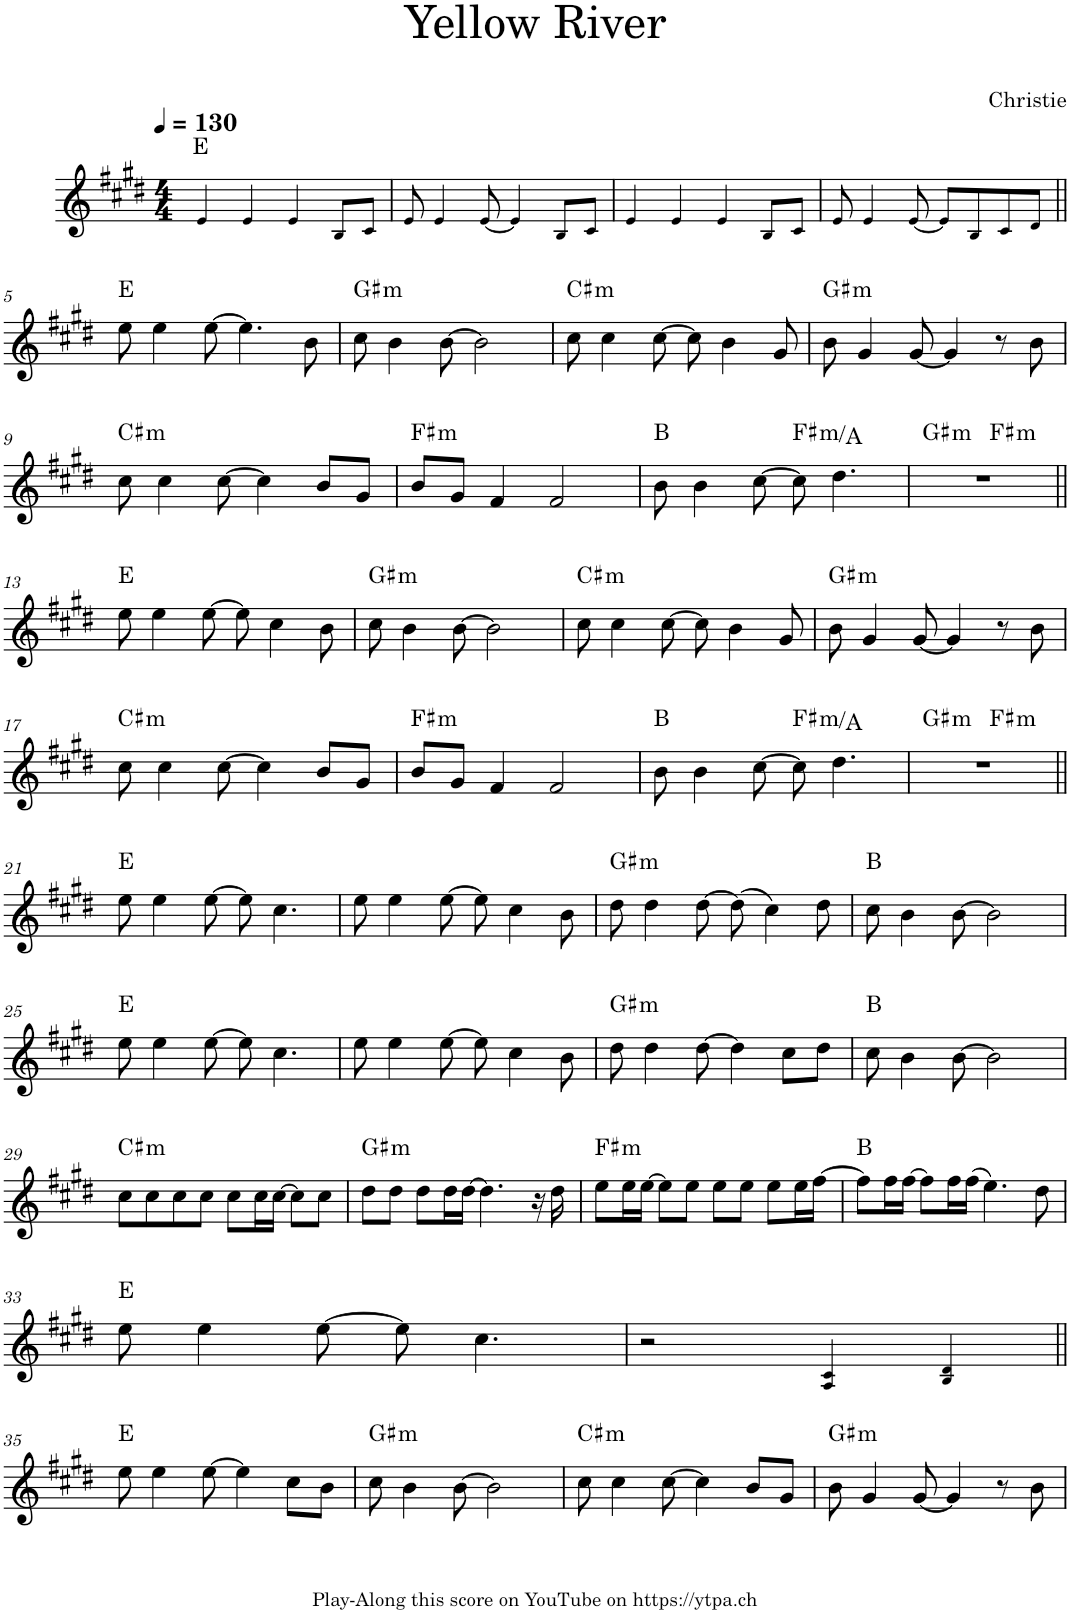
**kern	**harte
*part1	*part1
*staff1	*
*I"Piano	*
*I'Pno.	*
*clefG2	*
*k[f#c#g#d#]	*
*M4/4	*
*MM130	*
=1	=1
4e!/	E:maj
4e!/	.
4e!/	.
8B!/L	.
8c#!/J	.
=2	=2
8e!/	.
4e!/	.
[8e!/	.
4e!/]	.
8B!/L	.
8c#!/J	.
=3	=3
4e!/	.
4e!/	.
4e!/	.
8B!/L	.
8c#!/J	.
=4	=4
8e!/	.
4e!/	.
[8e!/	.
8e!/L]	.
8B!/	.
8c#!/	.
8d#!/J	.
!!LO:LB:g=z
=5||	=5||
8ee\	E:maj
4ee\	.
[8ee\	.
4.ee\]	.
8b\	.
=6	=6
!	!LO:H:kt=m
8cc#\	G#:min
4b\	.
[8b\	.
2b\]	.
=7	=7
!	!LO:H:kt=m
8cc#\	C#:min
4cc#\	.
[8cc#\	.
8cc#\]	.
4b\	.
8g#/	.
=8	=8
!	!LO:H:kt=m
8b\	G#:min
4g#/	.
[8g#/	.
4g#/]	.
8r	.
8b\	.
!!LO:LB:g=z
=9	=9
!	!LO:H:kt=m
8cc#\	C#:min
4cc#\	.
[8cc#\	.
4cc#\]	.
8b/L	.
8g#/J	.
=10	=10
!	!LO:H:kt=m
8b/L	F#:min
8g#/J	.
4f#/	.
2f#/	.
=11	=11
8b\	B:maj
4b\	.
[8cc#\	.
!	!LO:H:kt=m
8cc#\]	F#:min/b3
4.dd#\	.
=12	=12
!	!LO:H:kt=m
*^	*
1r	2ryy	G#:min
!	!	!LO:H:kt=m
.	2ryy	F#:min
*v	*v	*
!!LO:LB:g=z
=13||	=13||
8ee\	E:maj
4ee\	.
[8ee\	.
8ee\]	.
4cc#\	.
8b\	.
=14	=14
!	!LO:H:kt=m
8cc#\	G#:min
4b\	.
[8b\	.
2b\]	.
=15	=15
!	!LO:H:kt=m
8cc#\	C#:min
4cc#\	.
[8cc#\	.
8cc#\]	.
4b\	.
8g#/	.
=16	=16
!	!LO:H:kt=m
8b\	G#:min
4g#/	.
[8g#/	.
4g#/]	.
8r	.
8b\	.
!!LO:LB:g=z
=17	=17
!	!LO:H:kt=m
8cc#\	C#:min
4cc#\	.
[8cc#\	.
4cc#\]	.
8b/L	.
8g#/J	.
=18	=18
!	!LO:H:kt=m
8b/L	F#:min
8g#/J	.
4f#/	.
2f#/	.
=19	=19
8b\	B:maj
4b\	.
[8cc#\	.
!	!LO:H:kt=m
8cc#\]	F#:min/b3
4.dd#\	.
=20	=20
!	!LO:H:kt=m
*^	*
1r	2ryy	G#:min
!	!	!LO:H:kt=m
.	2ryy	F#:min
*v	*v	*
!!LO:LB:g=z
=21||	=21||
8ee\	E:maj
4ee\	.
[8ee\	.
8ee\]	.
4.cc#\	.
=22	=22
8ee\	.
4ee\	.
[8ee\	.
8ee\]	.
4cc#\	.
8b\	.
=23	=23
!	!LO:H:kt=m
8dd#\	G#:min
4dd#\	.
[8dd#\	.
(8dd#\]	.
4cc#\)	.
8dd#\	.
=24	=24
8cc#\	B:maj
4b\	.
[8b\	.
2b\]	.
!!LO:LB:g=z
=25	=25
8ee\	E:maj
4ee\	.
[8ee\	.
8ee\]	.
4.cc#\	.
=26	=26
8ee\	.
4ee\	.
[8ee\	.
8ee\]	.
4cc#\	.
8b\	.
=27	=27
!	!LO:H:kt=m
8dd#\	G#:min
4dd#\	.
[8dd#\	.
4dd#\]	.
8cc#\L	.
8dd#\J	.
=28	=28
8cc#\	B:maj
4b\	.
[8b\	.
2b\]	.
!!LO:LB:g=z
=29	=29
!	!LO:H:kt=m
8cc#\L	C#:min
8cc#\	.
8cc#\	.
8cc#\J	.
8cc#\L	.
16cc#\L	.
[16cc#\JJ	.
8cc#\L]	.
8cc#\J	.
=30	=30
!	!LO:H:kt=m
8dd#\L	G#:min
8dd#\J	.
8dd#\L	.
16dd#\L	.
[16dd#\JJ	.
4.dd#\]	.
16r	.
16dd#\	.
=31	=31
!	!LO:H:kt=m
8ee\L	F#:min
16ee\L	.
[16ee\JJ	.
8ee\L]	.
8ee\J	.
8ee\L	.
8ee\J	.
8ee\L	.
16ee\L	.
[16ff#\JJ	.
=32	=32
8ff#\L]	B:maj
16ff#\L	.
[16ff#\JJ	.
8ff#\L]	.
16ff#\L	.
(16ff#\JJ	.
4.ee\)	.
8dd#\	.
!!LO:LB:g=z
=33	=33
8ee\	E:maj
4ee\	.
[8ee\	.
8ee\]	.
4.cc#\	.
=34	=34
2r	.
4A!/ 4c#!/	.
4B!/ 4d#!/	.
!!LO:LB:g=z
=35||	=35||
8ee\	E:maj
4ee\	.
[8ee\	.
4ee\]	.
8cc#\L	.
8b\J	.
=36	=36
!	!LO:H:kt=m
8cc#\	G#:min
4b\	.
[8b\	.
2b\]	.
=37	=37
!	!LO:H:kt=m
8cc#\	C#:min
4cc#\	.
[8cc#\	.
4cc#\]	.
8b/L	.
8g#/J	.
=38	=38
!	!LO:H:kt=m
8b\	G#:min
4g#/	.
[8g#/	.
4g#/]	.
8r	.
8b\	.
=	=
*-	*-
